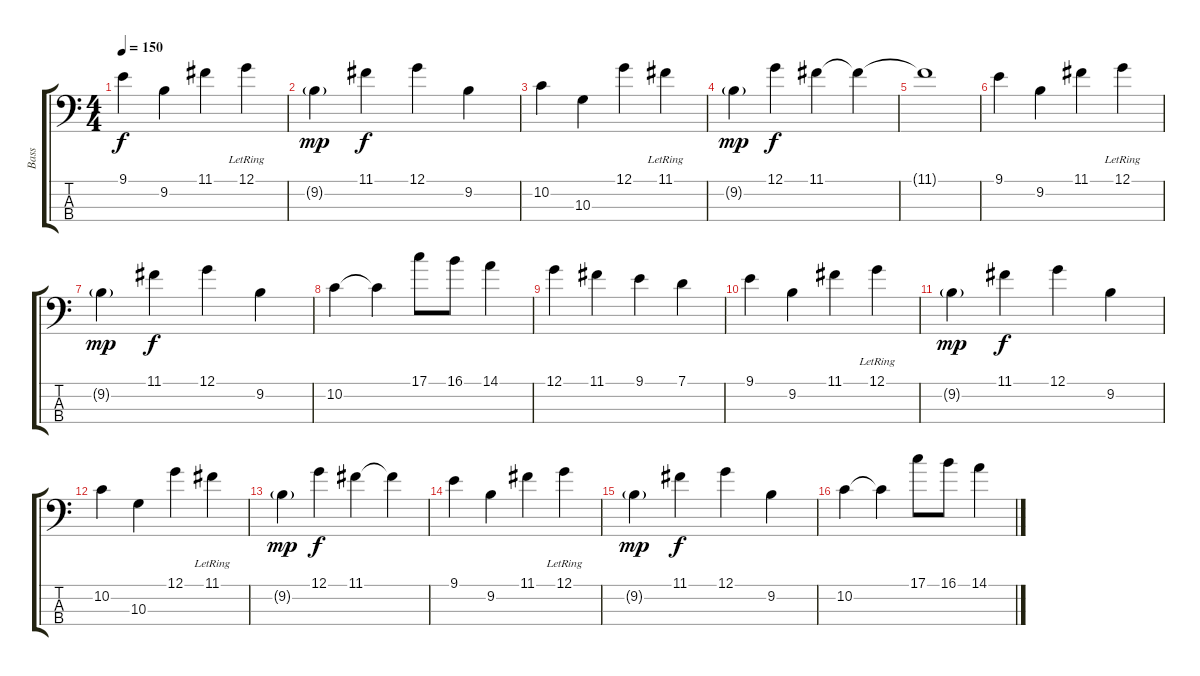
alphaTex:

\track ("Bass" "Bass") {instrument electricbassfinger}
\staff {score tabs}
\tuning (G2 D2 A1 E1) {hide}
\ts (4 4)
\tempo 150
\clef f4
\ks c
9.1.4{dy f instrument electricbassfinger} 9.2.4 11.1.4 12.1{lr}.4 |
9.2{g}.4{dy mp} 11.1.4{dy f} 12.1.4 9.2.4 |
10.2.4 10.3.4 12.1.4 11.1{lr}.4 |
9.2{g}.4{dy mp} 12.1.4{dy f} 11.1.4 11.1{t}.4 |
11.1{t}.1 |
9.1.4 9.2.4 11.1.4 12.1{lr}.4 |
9.2{g}.4{dy mp} 11.1.4{dy f} 12.1.4 9.2.4 |
10.2.4 10.2{t}.4 17.1.8 16.1.8 14.1.4 |
12.1.4 11.1.4 9.1.4 7.1.4 |
9.1.4 9.2.4 11.1.4 12.1{lr}.4 |
9.2{g}.4{dy mp} 11.1.4{dy f} 12.1.4 9.2.4 |
10.2.4 10.3.4 12.1.4 11.1{lr}.4 |
9.2{g}.4{dy mp} 12.1.4{dy f} 11.1.4 11.1{t}.4 |
9.1.4 9.2.4 11.1.4 12.1{lr}.4 |
9.2{g}.4{dy mp} 11.1.4{dy f} 12.1.4 9.2.4 |
10.2.4 10.2{t}.4 17.1.8 16.1.8 14.1.4
